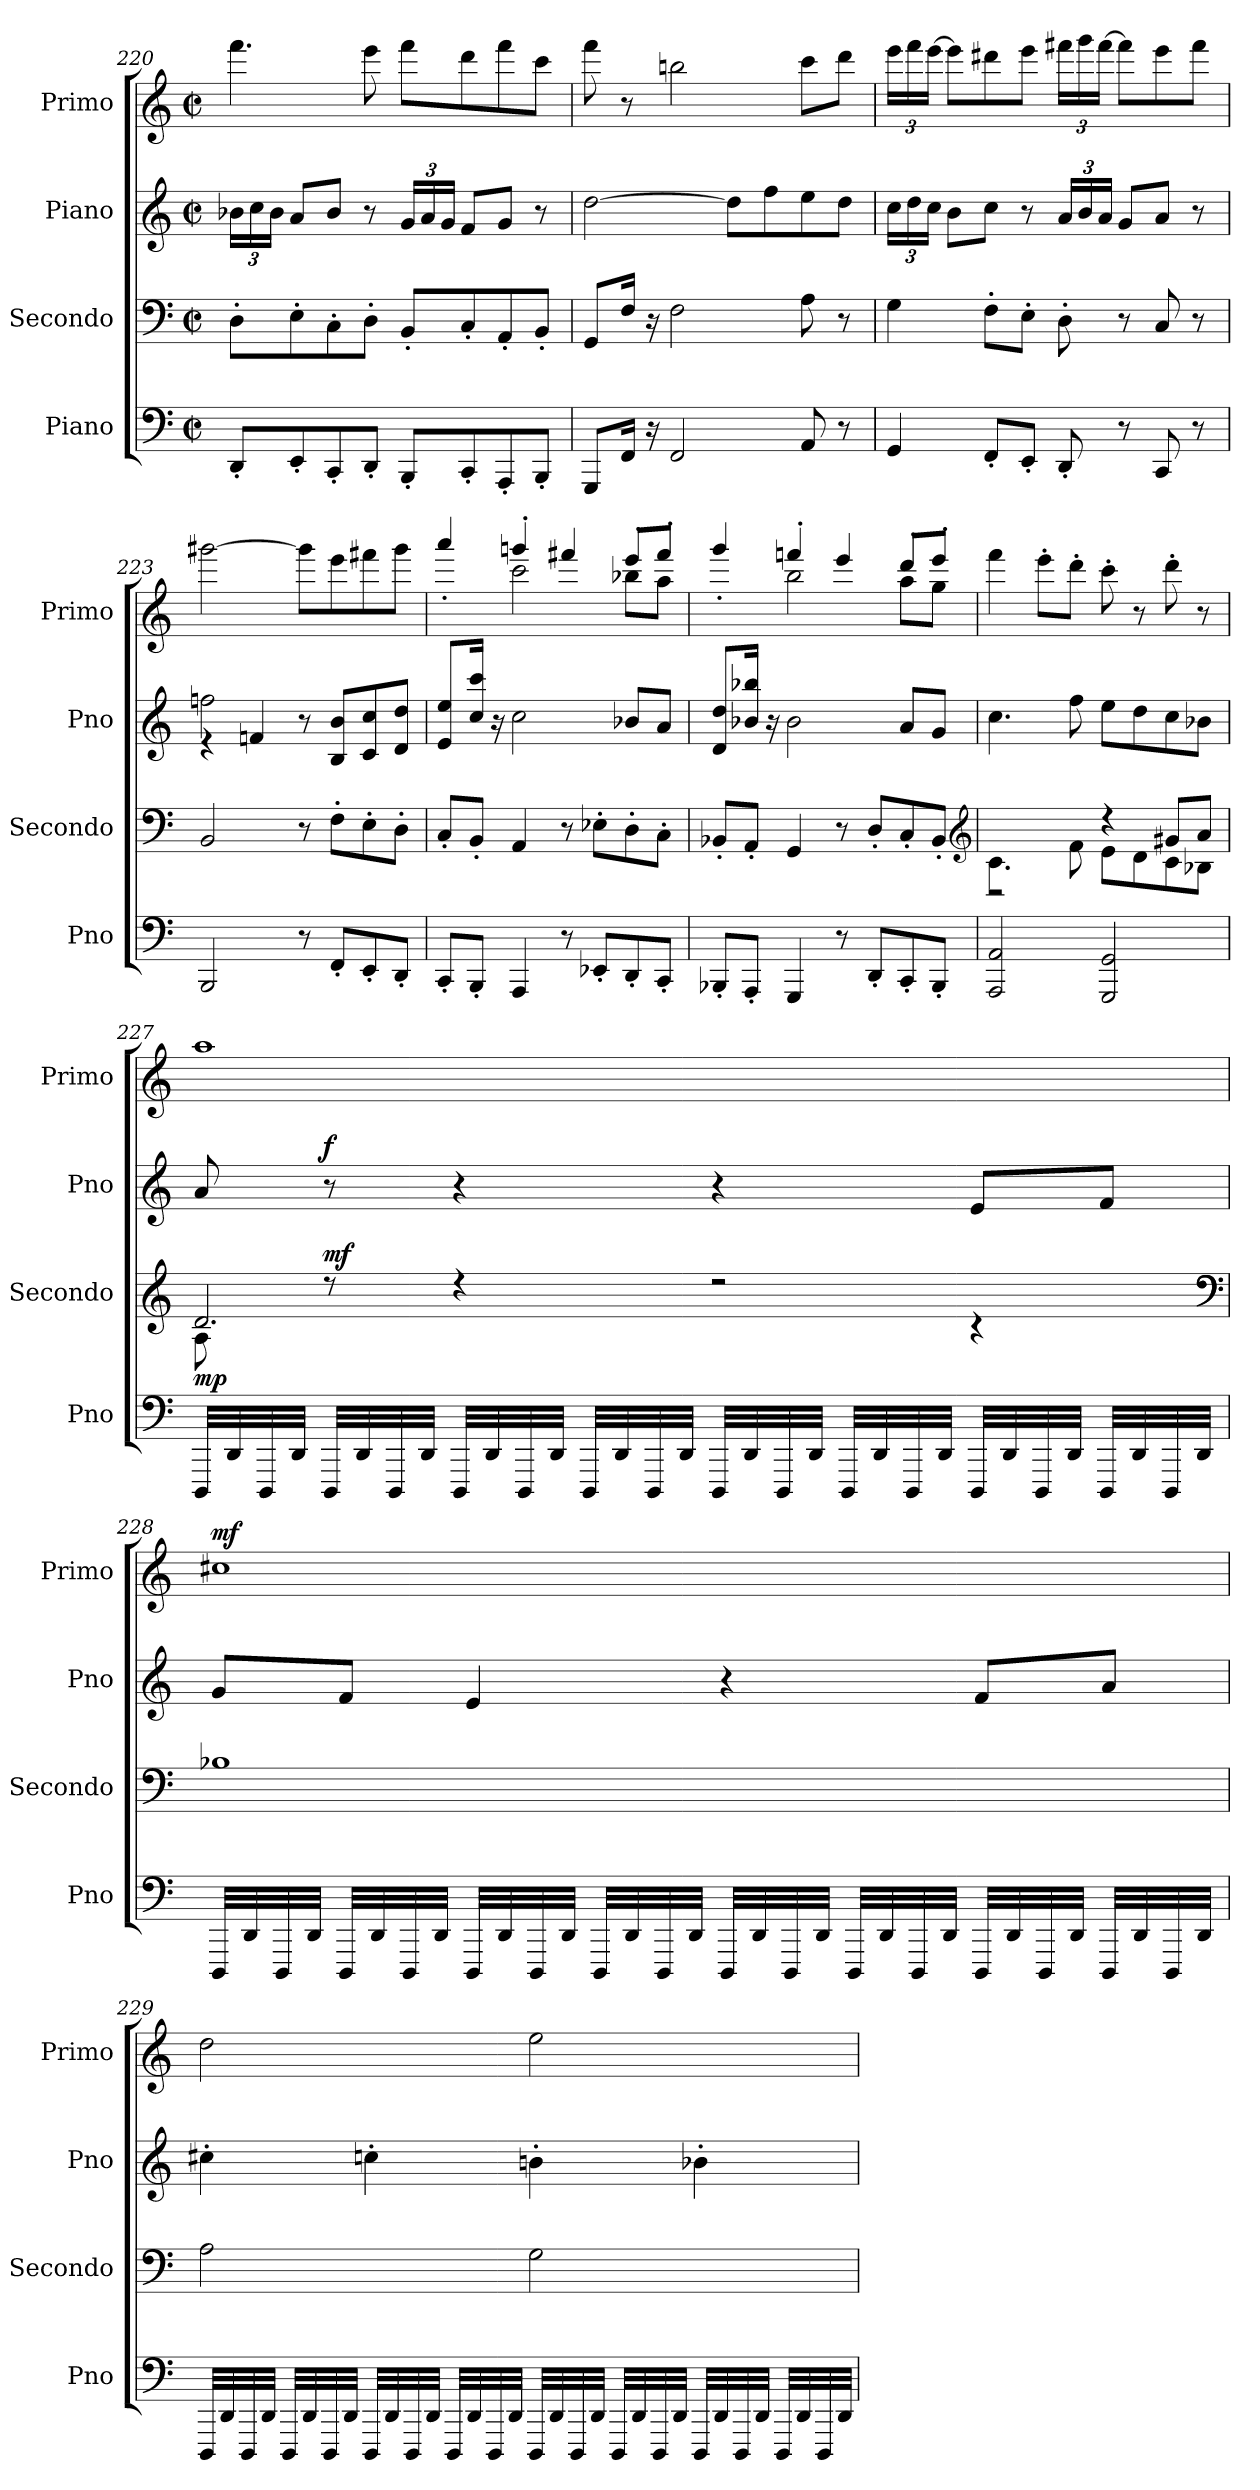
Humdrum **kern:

**kern	**dynam	**kern	**dynam	**kern	**dynam	**kern	**dynam
*part4	*part4	*part3	*part3	*part2	*part2	*part1	*part1
*staff4	*staff4	*staff3	*staff3	*staff2	*staff2	*staff1	*staff1
*I"Piano	*	*I"Secondo	*	*I"Piano	*	*I"Primo	*
*I'Pno	*	*I'Secondo	*	*I'Pno	*	*I'Primo	*
*clefF4	*	*clefF4	*	*clefG2	*	*clefG2	*
*k[]	*	*k[]	*	*k[]	*	*k[]	*
*C:	*	*C:	*	*C:	*	*C:	*
*M2/2	*	*M2/2	*	*M2/2	*	*M2/2	*
*met(c|)	*	*met(c|)	*	*met(c|)	*	*met(c|)	*
*	*	*	*	*Xbrackettup	*	*	*
=220	=220	=220	=220	=220	=220	=220	=220
8DD'/L	.	8D'\L	.	24b-X\LL	.	4.fff\	.
.	.	.	.	24cc\	.	.	.
.	.	.	.	24b-\JJ	.	.	.
8EE'/	.	8E'\	.	8a/L	.	.	.
8CC'/	.	8C'\	.	8b-/J	.	.	.
8DD'/J	.	8D'\J	.	8r	.	8eee\	.
8BBB'/L	.	8BB'/L	.	24g/LL	.	8fff\L	.
.	.	.	.	24a/	.	.	.
.	.	.	.	24g/JJ	.	.	.
8CC'/	.	8C'/	.	8f/L	.	8ddd\	.
8AAA'/	.	8AA'/	.	8g/J	.	8fff\	.
8BBB'/J	.	8BB'/J	.	8r	.	8ccc\J	.
!!LO:LB:g=z
=221	=221	=221	=221	=221	=221	=221	=221
8GGG/L	.	8GG/L	.	[2dd\	.	8fff\	.
16FF/Jk	.	16F/Jk	.	.	.	8r	.
16r	.	16r	.	.	.	.	.
2FF/	.	2F\	.	.	.	2bbn\	.
.	.	.	.	8dd\L]	.	.	.
.	.	.	.	8ff\	.	.	.
8AA/	.	8A\	.	8ee\	.	8ccc\L	.
8r	.	8r	.	8dd\J	.	8ddd\J	.
=222	=222	=222	=222	=222	=222	=222	=222
*	*	*	*	*	*	*Xbrackettup	*
4GG/	.	4G\	.	24cc\LL	.	24eee\LL	.
.	.	.	.	24dd\	.	24fff\	.
.	.	.	.	24cc\JJ	.	[24eee\JJ	.
.	.	.	.	8b\L	.	8eee\L]	.
8FF'/L	.	8F'\L	.	8cc\J	.	8ddd#X\	.
8EE'/J	.	8E'\J	.	8r	.	8eee\J	.
8DD'/	.	8D'\	.	24a/LL	.	24fff#X\LL	.
.	.	.	.	24b/	.	24ggg\	.
.	.	.	.	24a/JJ	.	[24fff#\JJ	.
8r	.	8r	.	8g/L	.	8fff#\L]	.
8CC/	.	8C/	.	8a/J	.	8eee\	.
8r	.	8r	.	8r	.	8fff#\J	.
=223	=223	=223	=223	=223	=223	=223	=223
*	*	*	*	*^	*	*	*
2BBB/	.	2BB/	.	4re	2ffn\	.	[2ggg#X\	.
.	.	.	.	4fn/	.	.	.	.
8r	.	8r	.	8r	2ryy	.	8ggg#\L]	.
8FF'/L	.	8F'\L	.	8B/ 8b/L	.	.	8eee\	.
8EE'/	.	8E'\	.	8c/ 8cc/	.	.	8fff#X\	.
8DD'/J	.	8D'\J	.	8d/ 8dd/J	.	.	8ggg#\J	.
*	*	*	*	*v	*v	*	*	*
=224	=224	=224	=224	=224	=224	=224	=224
*	*	*	*	*	*	*^	*
8CC'/L	.	8C'/L	.	8e/ 8ee/L	.	4aaa'/	4ryy	.
8BBB'/J	.	8BB'/J	.	16cc/ 16ccc/Jk	.	.	.	.
.	.	.	.	16r	.	.	.	.
4AAA/	.	4AA/	.	2cc\	.	4gggn'/	2ccc\	.
8r	.	8r	.	.	.	4fff#X/	.	.
8EE-X'/L	.	8E-X'\L	.	.	.	.	.	.
8DD'/	.	8D'\	.	8b-X/L	.	8eee'/L	8bb-X\L	.
8CC'/J	.	8C'\J	.	8a/J	.	8fff#'/J	8aa\J	.
=225	=225	=225	=225	=225	=225	=225	=225	=225
8BBB-X'/L	.	8BB-X'/L	.	8d/ 8dd/L	.	4ggg'/	4ryy	.
8AAA'/J	.	8AA'/J	.	16b-X/ 16bb-X/Jk	.	.	.	.
.	.	.	.	16r	.	.	.	.
4GGG/	.	4GG/	.	2b-\	.	4fffn'/	2bb\	.
8r	.	8r	.	.	.	4eee/	.	.
8DD'/L	.	8D'/L	.	.	.	.	.	.
8CC'/	.	8C'/	.	8a/L	.	8ddd'/L	8aa\L	.
8BBB-'/J	.	8BB-'/J	.	8g/J	.	8eee'/J	8gg\J	.
*	*	*	*	*	*	*v	*v	*
*	*	*clefG2	*	*	*	*	*
!!LO:PB:g=z
=226	=226	=226	=226	=226	=226	=226	=226
*	*	*^	*	*	*	*	*
2AAA/ 2AA/	.	4.c\	2r	.	4.cc\	.	4fff\	.
.	.	.	.	.	.	.	8eee'\L	.
.	.	8f\	.	.	8ff\	.	8ddd'\J	.
2GGG/ 2GG/	.	8e\L	4rdd	.	8ee\L	.	8ccc'\	.
.	.	8d\	.	.	8dd\	.	8r	.
.	.	8c\	8g#X/L	.	8cc\	.	8ddd'\	.
.	.	8B-X\J	8a/J	.	8b-X\J	.	8r	.
=227	=227	=227	=227	=227	=227	=227	=227	=227
!	!LO:DY:a	!	!	!	!	!	!	!
32DDD/LLL	mp	8A\	2.d/	.	8a/	.	1aa	.
32DD/	.	.	.	.	.	.	.	.
32DDD/	.	.	.	.	.	.	.	.
32DD/JJJ	.	.	.	.	.	.	.	.
!	!	!	!	!LO:DY:a	!	!LO:DY:a	!	!
32DDD/LLL	.	8r	.	mf	8r	f	.	.
32DD/	.	.	.	.	.	.	.	.
32DDD/	.	.	.	.	.	.	.	.
32DD/JJJ	.	.	.	.	.	.	.	.
32DDD/LLL	.	4r	.	.	4r	.	.	.
32DD/	.	.	.	.	.	.	.	.
32DDD/	.	.	.	.	.	.	.	.
32DD/JJJ	.	.	.	.	.	.	.	.
32DDD/LLL	.	.	.	.	.	.	.	.
32DD/	.	.	.	.	.	.	.	.
32DDD/	.	.	.	.	.	.	.	.
32DD/JJJ	.	.	.	.	.	.	.	.
32DDD/LLL	.	2r	.	.	4r	.	.	.
32DD/	.	.	.	.	.	.	.	.
32DDD/	.	.	.	.	.	.	.	.
32DD/JJJ	.	.	.	.	.	.	.	.
32DDD/LLL	.	.	.	.	.	.	.	.
32DD/	.	.	.	.	.	.	.	.
32DDD/	.	.	.	.	.	.	.	.
32DD/JJJ	.	.	.	.	.	.	.	.
32DDD/LLL	.	.	4r	.	8e/L	.	.	.
32DD/	.	.	.	.	.	.	.	.
32DDD/	.	.	.	.	.	.	.	.
32DD/JJJ	.	.	.	.	.	.	.	.
32DDD/LLL	.	.	.	.	8f/J	.	.	.
32DD/	.	.	.	.	.	.	.	.
32DDD/	.	.	.	.	.	.	.	.
32DD/JJJ	.	.	.	.	.	.	.	.
*	*	*v	*v	*	*	*	*	*
*	*	*clefF4	*	*	*	*	*
=228	=228	=228	=228	=228	=228	=228	=228
!	!	!	!	!	!	!	!LO:DY:a
32DDD/LLL	.	1B-X	.	8g/L	.	1cc#X	mf
32DD/	.	.	.	.	.	.	.
32DDD/	.	.	.	.	.	.	.
32DD/JJJ	.	.	.	.	.	.	.
32DDD/LLL	.	.	.	8f/J	.	.	.
32DD/	.	.	.	.	.	.	.
32DDD/	.	.	.	.	.	.	.
32DD/JJJ	.	.	.	.	.	.	.
32DDD/LLL	.	.	.	4e/	.	.	.
32DD/	.	.	.	.	.	.	.
32DDD/	.	.	.	.	.	.	.
32DD/JJJ	.	.	.	.	.	.	.
32DDD/LLL	.	.	.	.	.	.	.
32DD/	.	.	.	.	.	.	.
32DDD/	.	.	.	.	.	.	.
32DD/JJJ	.	.	.	.	.	.	.
32DDD/LLL	.	.	.	4r	.	.	.
32DD/	.	.	.	.	.	.	.
32DDD/	.	.	.	.	.	.	.
32DD/JJJ	.	.	.	.	.	.	.
32DDD/LLL	.	.	.	.	.	.	.
32DD/	.	.	.	.	.	.	.
32DDD/	.	.	.	.	.	.	.
32DD/JJJ	.	.	.	.	.	.	.
32DDD/LLL	.	.	.	8f/L	.	.	.
32DD/	.	.	.	.	.	.	.
32DDD/	.	.	.	.	.	.	.
32DD/JJJ	.	.	.	.	.	.	.
32DDD/LLL	.	.	.	8a/J	.	.	.
32DD/	.	.	.	.	.	.	.
32DDD/	.	.	.	.	.	.	.
32DD/JJJ	.	.	.	.	.	.	.
!!LO:LB:g=z
=229	=229	=229	=229	=229	=229	=229	=229
32DDD/LLL	.	2A\	.	4cc#X'\	.	2dd\	.
32DD/	.	.	.	.	.	.	.
32DDD/	.	.	.	.	.	.	.
32DD/JJJ	.	.	.	.	.	.	.
32DDD/LLL	.	.	.	.	.	.	.
32DD/	.	.	.	.	.	.	.
32DDD/	.	.	.	.	.	.	.
32DD/JJJ	.	.	.	.	.	.	.
32DDD/LLL	.	.	.	4ccn'\	.	.	.
32DD/	.	.	.	.	.	.	.
32DDD/	.	.	.	.	.	.	.
32DD/JJJ	.	.	.	.	.	.	.
32DDD/LLL	.	.	.	.	.	.	.
32DD/	.	.	.	.	.	.	.
32DDD/	.	.	.	.	.	.	.
32DD/JJJ	.	.	.	.	.	.	.
32DDD/LLL	.	2G\	.	4bn'\	.	2ee\	.
32DD/	.	.	.	.	.	.	.
32DDD/	.	.	.	.	.	.	.
32DD/JJJ	.	.	.	.	.	.	.
32DDD/LLL	.	.	.	.	.	.	.
32DD/	.	.	.	.	.	.	.
32DDD/	.	.	.	.	.	.	.
32DD/JJJ	.	.	.	.	.	.	.
32DDD/LLL	.	.	.	4b-X'\	.	.	.
32DD/	.	.	.	.	.	.	.
32DDD/	.	.	.	.	.	.	.
32DD/JJJ	.	.	.	.	.	.	.
32DDD/LLL	.	.	.	.	.	.	.
32DD/	.	.	.	.	.	.	.
32DDD/	.	.	.	.	.	.	.
32DD/JJJ	.	.	.	.	.	.	.
=	=	=	=	=	=	=	=
*-	*-	*-	*-	*-	*-	*-	*-
